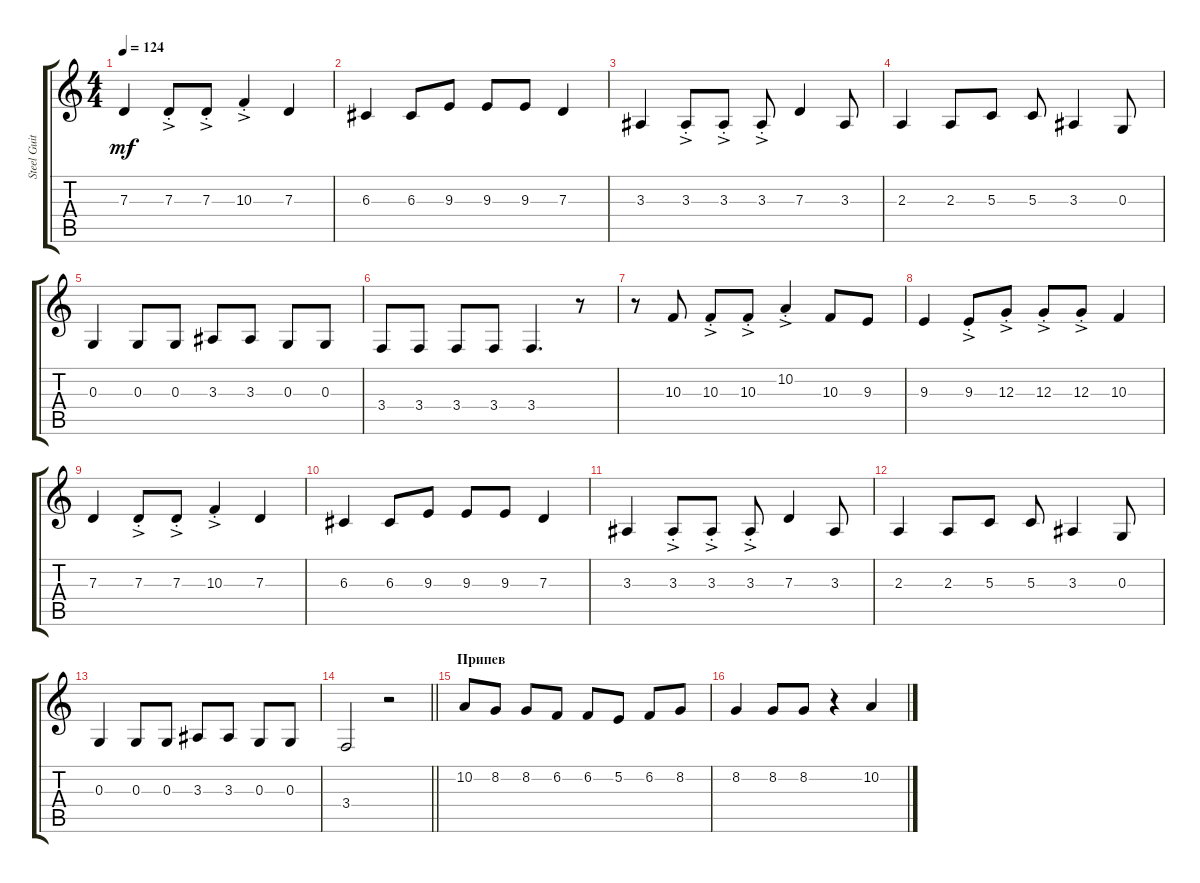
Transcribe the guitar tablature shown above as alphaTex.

\track ("Steel Guitar" "Steel Guit") {instrument percussiveorgan}
\staff {score tabs}
\tuning (E4 B3 G3 D3 A2 E2) {hide}
\ts (4 4)
\tempo 124
\clef g2
\ks c
7.3.4{dy mf} 7.3{ac st}.8 7.3{ac st}.8 10.3{ac st}.4 7.3.4 |
6.3.4 6.3.8 9.3.8 9.3.8 9.3.8 7.3.4 |
3.3.4 3.3{ac st}.8 3.3{ac st}.8 3.3{ac st}.8 7.3.4 3.3.8 |
2.3.4 2.3.8 5.3.8 5.3.8 3.3.4 0.3.8 |
0.3.4 0.3.8 0.3.8 3.3.8 3.3.8 0.3.8 0.3.8 |
3.4.8 3.4.8 3.4.8 3.4.8 3.4.4{d} r.8 |
r.8 10.3.8 10.3{ac st}.8 10.3{ac st}.8 10.2{ac st}.4 10.3.8 9.3.8 |
9.3.4 9.3{ac st}.8 12.3{ac st}.8 12.3{ac st}.8 12.3{ac st}.8 10.3.4 |
7.3.4 7.3{ac st}.8 7.3{ac st}.8 10.3{ac st}.4 7.3.4 |
6.3.4 6.3.8 9.3.8 9.3.8 9.3.8 7.3.4 |
3.3.4 3.3{ac st}.8 3.3{ac st}.8 3.3{ac st}.8 7.3.4 3.3.8 |
2.3.4 2.3.8 5.3.8 5.3.8 3.3.4 0.3.8 |
0.3.4 0.3.8 0.3.8 3.3.8 3.3.8 0.3.8 0.3.8 |
\barLineRight lightlight
3.4.2 r.2 |
\section ("" "Припев")
10.2.8 8.2.8 8.2.8 6.2.8 6.2.8 5.2.8 6.2.8 8.2.8 |
8.2.4 8.2.8 8.2.8 r.4 10.2.4
